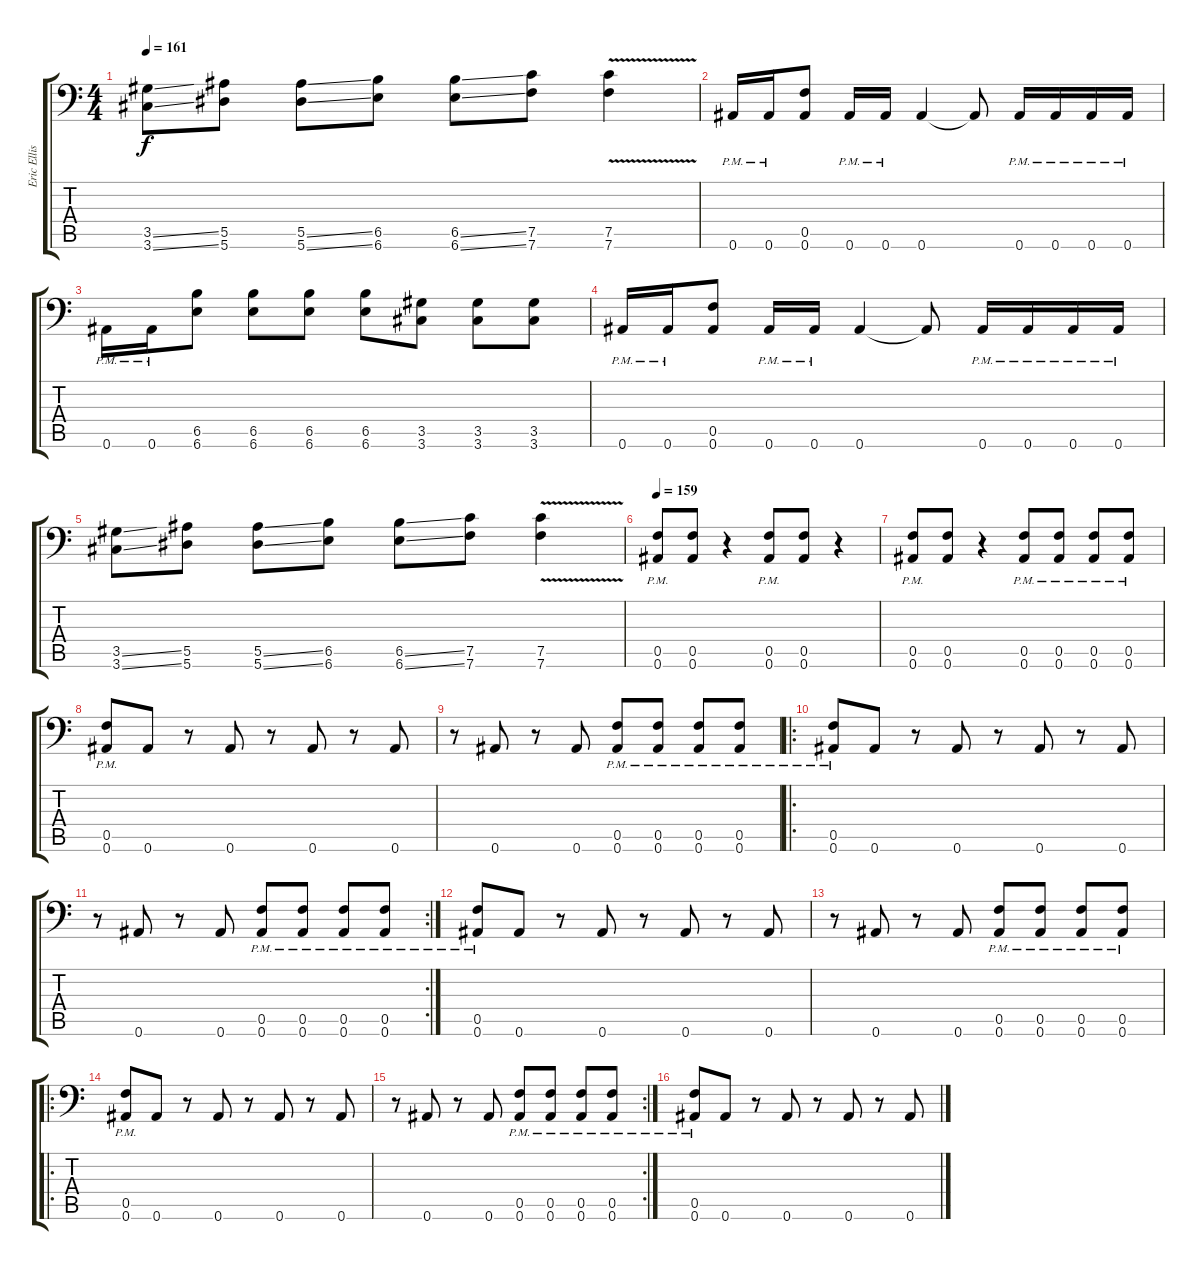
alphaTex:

\track ("Eric Ellis" "Eric Ellis") {instrument distortionguitar}
\staff {score tabs}
\tuning (C4 G3 Eb3 Bb2 F2 Bb1) {hide}
\ts (4 4)
\tempo 161
\clef f4
\ks c
(3.5{ss} 3.6{ss}).8{dy f} (5.5 5.6).8 (5.5{ss} 5.6{ss}).8 (6.5 6.6).8 (6.5{ss} 6.6{ss}).8 (7.5 7.6).8 (7.5{v} 7.6{v}).4 |
0.6{pm}.16 0.6{pm}.16 (0.5 0.6).8 0.6{pm}.16 0.6{pm}.16 0.6.4 0.6{t}.8 0.6{pm}.16 0.6{pm}.16 0.6{pm}.16 0.6{pm}.16 |
0.6{pm}.16 0.6{pm}.16 (6.5 6.6).8 (6.5 6.6).8 (6.5 6.6).8 (6.5 6.6).8 (3.5 3.6).8 (3.5 3.6).8 (3.5 3.6).8 |
0.6{pm}.16 0.6{pm}.16 (0.5 0.6).8 0.6{pm}.16 0.6{pm}.16 0.6.4 0.6{t}.8 0.6{pm}.16 0.6{pm}.16 0.6{pm}.16 0.6{pm}.16 |
(3.5{ss} 3.6{ss}).8 (5.5 5.6).8 (5.5{ss} 5.6{ss}).8 (6.5 6.6).8 (6.5{ss} 6.6{ss}).8 (7.5 7.6).8 (7.5{v} 7.6{v}).4 |
\tempo 159
(0.5{pm} 0.6{pm}).8 (0.5 0.6).8 r.4 (0.5{pm} 0.6{pm}).8 (0.5 0.6).8 r.4 |
(0.5{pm} 0.6{pm}).8 (0.5 0.6).8 r.4 (0.5{pm} 0.6{pm}).8 (0.5{pm} 0.6{pm}).8 (0.5{pm} 0.6{pm}).8 (0.5{pm} 0.6{pm}).8 |
(0.5{pm} 0.6{pm}).8 0.6.8 r.8 0.6.8 r.8 0.6.8 r.8 0.6.8 |
r.8 0.6.8 r.8 0.6.8 (0.5{pm} 0.6{pm}).8 (0.5{pm} 0.6{pm}).8 (0.5{pm} 0.6{pm}).8 (0.5{pm} 0.6{pm}).8 |
\ro
(0.5{pm} 0.6{pm}).8 0.6.8 r.8 0.6.8 r.8 0.6.8 r.8 0.6.8 |
\rc 2
r.8 0.6.8 r.8 0.6.8 (0.5{pm} 0.6{pm}).8 (0.5{pm} 0.6{pm}).8 (0.5{pm} 0.6{pm}).8 (0.5{pm} 0.6{pm}).8 |
(0.5{pm} 0.6{pm}).8 0.6.8 r.8 0.6.8 r.8 0.6.8 r.8 0.6.8 |
r.8 0.6.8 r.8 0.6.8 (0.5{pm} 0.6{pm}).8 (0.5{pm} 0.6{pm}).8 (0.5{pm} 0.6{pm}).8 (0.5{pm} 0.6{pm}).8 |
\ro
(0.5{pm} 0.6{pm}).8 0.6.8 r.8 0.6.8 r.8 0.6.8 r.8 0.6.8 |
\rc 2
r.8 0.6.8 r.8 0.6.8 (0.5{pm} 0.6{pm}).8 (0.5{pm} 0.6{pm}).8 (0.5{pm} 0.6{pm}).8 (0.5{pm} 0.6{pm}).8 |
(0.5{pm} 0.6{pm}).8 0.6.8 r.8 0.6.8 r.8 0.6.8 r.8 0.6.8
